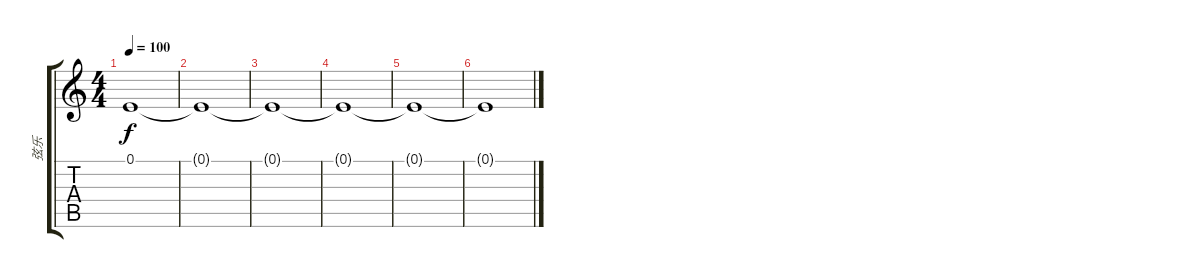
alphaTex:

\track ("弦乐" "弦乐") {instrument synthstrings2}
\staff {score tabs}
\tuning (E4 B3 G3 D3 A2 E2) {hide}
\ts (4 4)
\tempo 100
\clef g2
\ks c
0.1.1{dy f} |
0.1{t}.1 |
0.1{t}.1 |
0.1{t}.1 |
0.1{t}.1 |
0.1{t}.1
